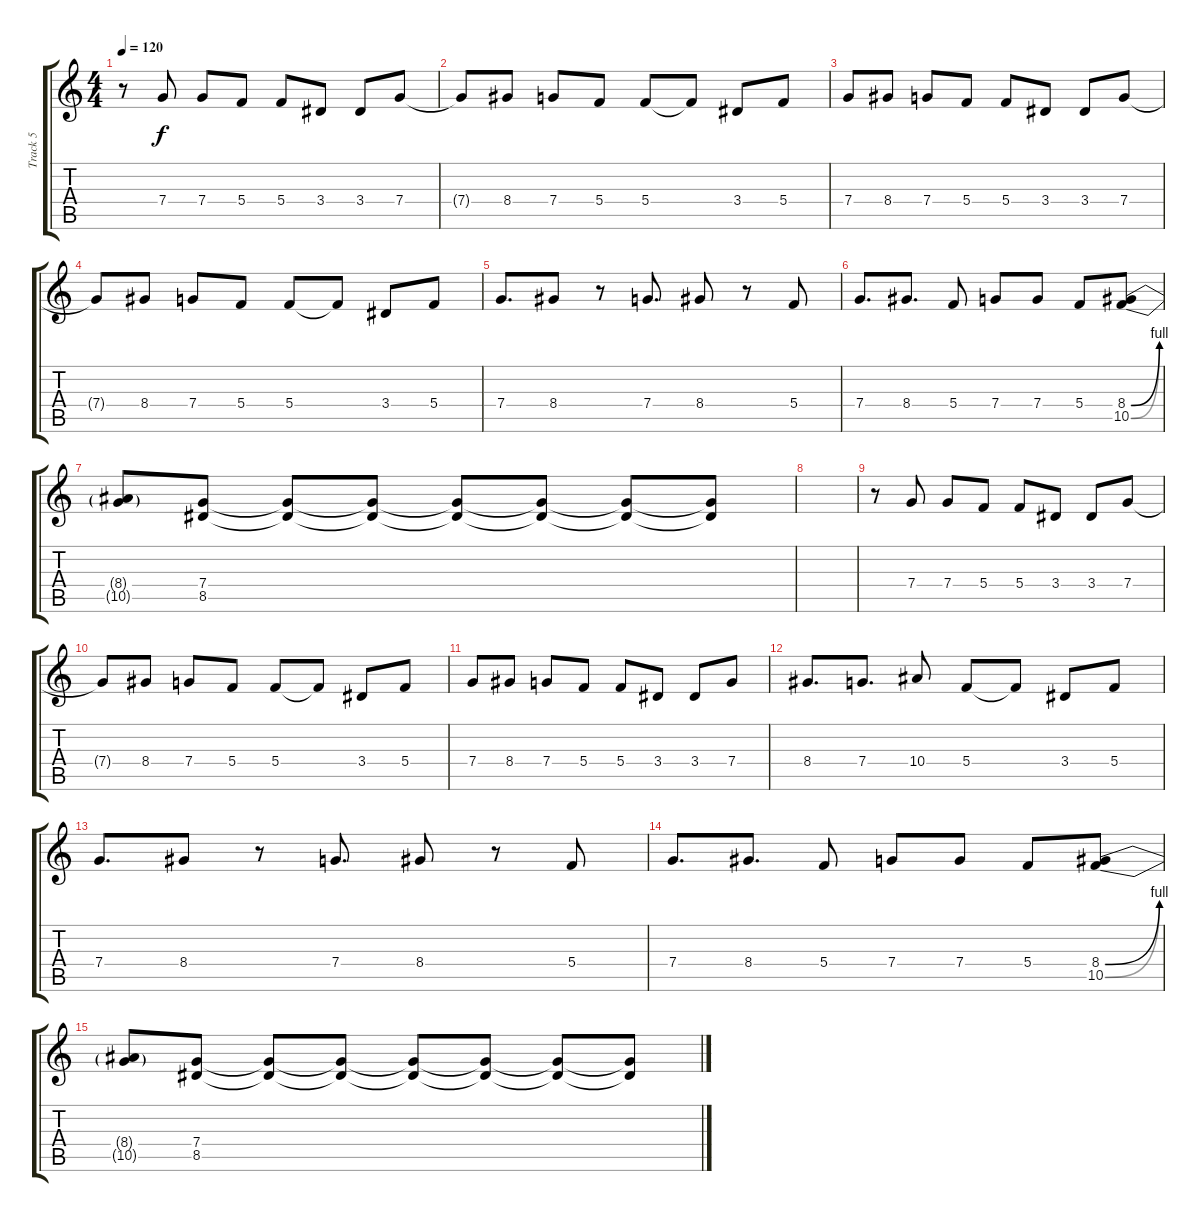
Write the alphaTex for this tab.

\track ("Track 5" "Track 5") {instrument acousticguitarsteel}
\staff {score tabs}
\tuning (D4 A3 F3 C3 G2 C2) {hide}
\ts (4 4)
\tempo 120
\clef g2
\ks c
r.8{dy f} 7.4.8 7.4.8 5.4.8 5.4.8 3.4.8 3.4.8 7.4.8 |
7.4{t}.8 8.4.8 7.4.8 5.4.8 5.4.8 5.4{t}.8 3.4.8 5.4.8 |
7.4.8 8.4.8 7.4.8 5.4.8 5.4.8 3.4.8 3.4.8 7.4.8 |
7.4{t}.8 8.4.8 7.4.8 5.4.8 5.4.8 5.4{t}.8 3.4.8 5.4.8 |
7.4.8{d balance 16} 8.4.8 r.8{balance 0} 7.4.8{d} 8.4.8 r.8{balance 8} 5.4.8 |
7.4.8{d} 8.4.8{d} 5.4.8 7.4.8 7.4.8 5.4.8 (8.4{be (bend 0 0 60 4)} 10.5{be (bend 0 0 60 4)}).8 |
(8.4{t} 10.5{t}).8 (7.4 8.5).8 (7.4{t} 8.5{t}).8 (7.4{t} 8.5{t}).8 (7.4{t} 8.5{t}).8 (7.4{t} 8.5{t}).8 (7.4{t} 8.5{t}).8 (7.4{t} 8.5{t}).8 |
|
r.8 7.4.8 7.4.8 5.4.8 5.4.8 3.4.8 3.4.8 7.4.8 |
7.4{t}.8 8.4.8 7.4.8 5.4.8 5.4.8 5.4{t}.8 3.4.8 5.4.8 |
7.4.8 8.4.8 7.4.8 5.4.8 5.4.8 3.4.8 3.4.8 7.4.8 |
8.4.8{d} 7.4.8{d} 10.4.8 5.4.8 5.4{t}.8 3.4.8 5.4.8 |
7.4.8{d} 8.4.8 r.8 7.4.8{d} 8.4.8 r.8 5.4.8 |
7.4.8{d} 8.4.8{d} 5.4.8 7.4.8 7.4.8 5.4.8 (8.4{be (bend 0 0 60 4)} 10.5{be (bend 0 0 60 4)}).8 |
(8.4{t} 10.5{t}).8 (7.4 8.5).8 (7.4{t} 8.5{t}).8 (7.4{t} 8.5{t}).8 (7.4{t} 8.5{t}).8 (7.4{t} 8.5{t}).8 (7.4{t} 8.5{t}).8 (7.4{t} 8.5{t}).8
